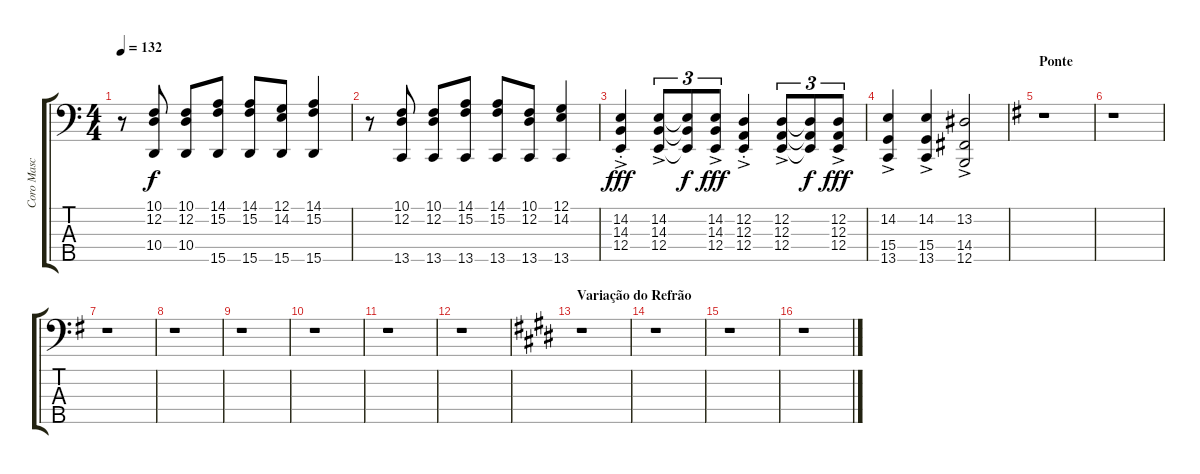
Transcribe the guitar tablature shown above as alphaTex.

\track ("Coro Masc" "Coro Masc") {instrument choiraahs}
\staff {score tabs}
\tuning (G2 D2 A1 E1 B0) {hide}
\ts (4 4)
\tempo 132
\clef f4
\ks aminor
r.8{dy f} (10.1 12.2 10.4).8 (10.1 12.2 10.4).8 (14.1 15.2 15.5).8 (14.1 15.2 15.5).8 (12.1 14.2 15.5).8 (14.1 15.2 15.5).4 |
r.8 (10.1 12.2 13.5).8 (10.1 12.2 13.5).8 (14.1 15.2 13.5).8 (14.1 15.2 13.5).8 (10.1 12.2 13.5).8 (12.1 14.2 13.5).4 |
(14.2{st} 14.3{st} 12.4{ac st}).4{dy fff} (14.2 14.3 12.4{ac}).8{tu (3 2)} (14.2{t} 14.3{t} 12.4{t}).8{tu (3 2) dy f} (14.2 14.3 12.4{ac}).8{tu (3 2) dy fff} (12.2{st} 12.3{st} 12.4{ac st}).4 (12.2 12.3 12.4{ac}).8{tu (3 2)} (12.2{t} 12.3{t} 12.4{t}).8{tu (3 2) dy f} (12.2 12.3 12.4{ac}).8{tu (3 2) dy fff} |
(14.2 15.4 13.5{ac}).4 (14.2 15.4 13.5{ac}).4 (13.2 14.4 12.5{ac}).2 |
\section ("" "Ponte")
\ks eminor
r.1 |
r.1 |
r.1 |
r.1 |
r.1 |
r.1 |
r.1 |
r.1 |
\section ("" "Variação do Refrão")
\ks c#minor
r.1 |
r.1 |
r.1 |
r.1
